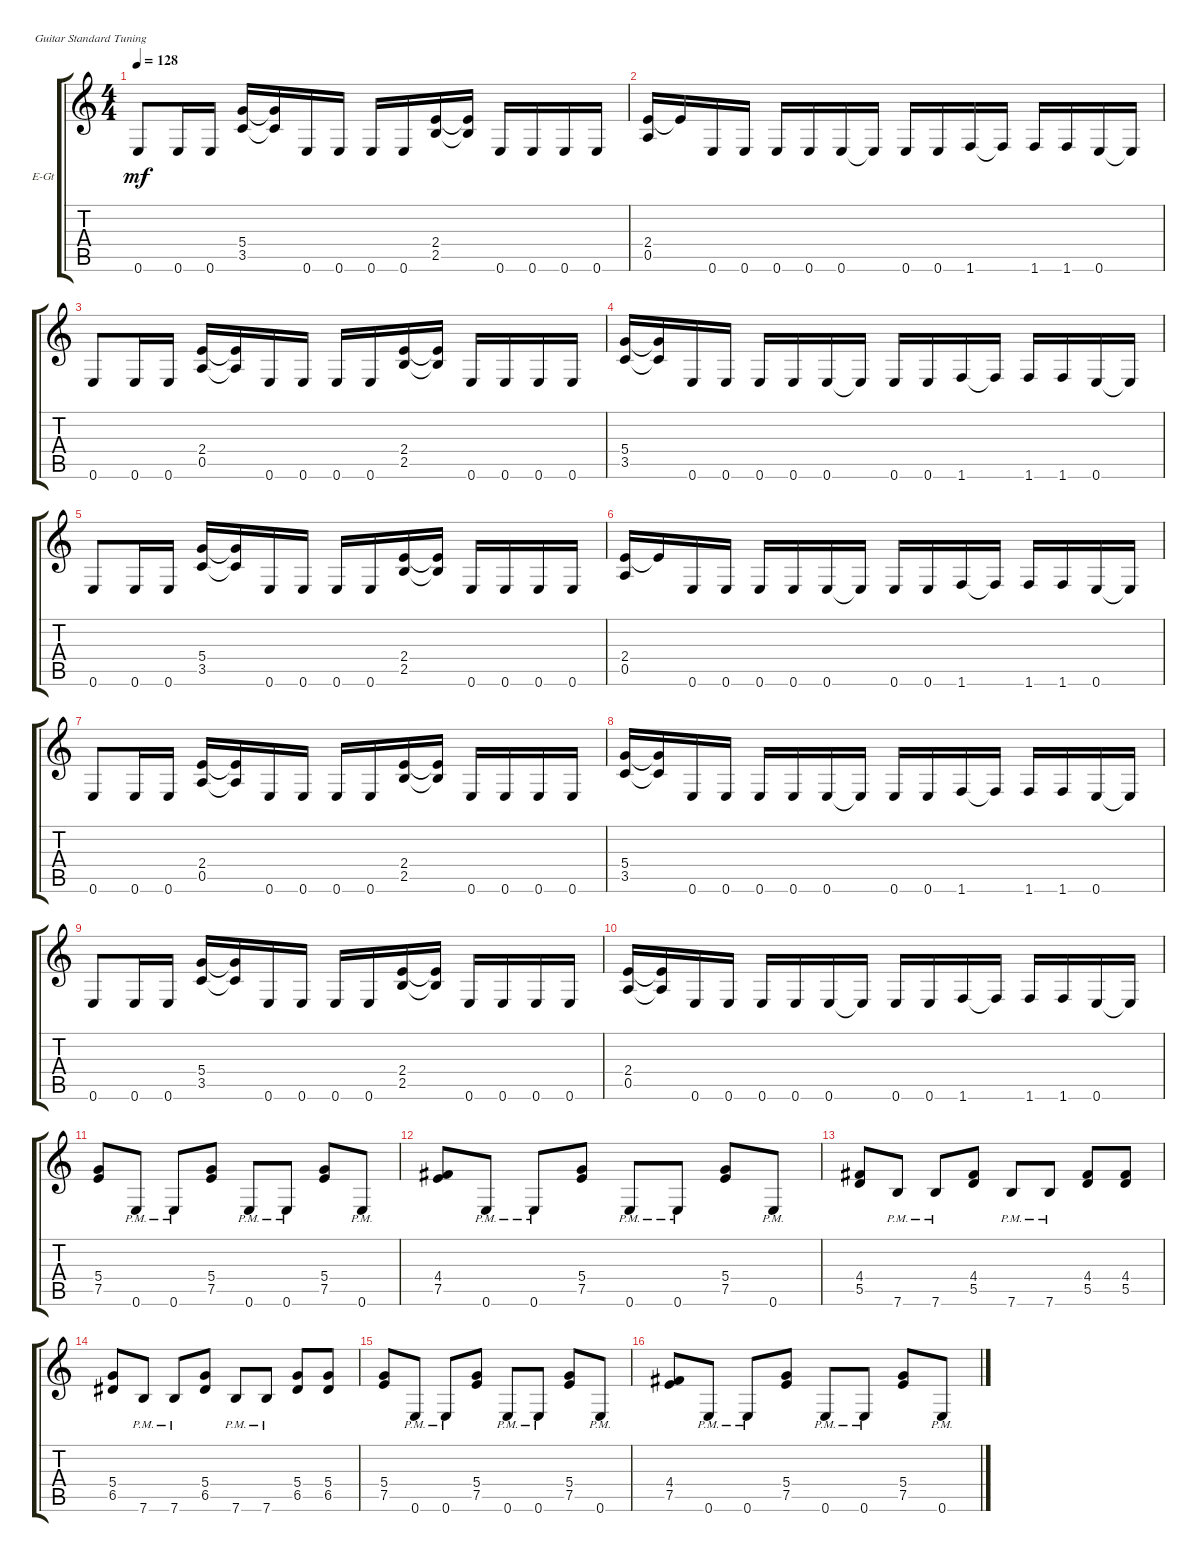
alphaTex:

\defaultSystemsLayout 4
\bracketExtendMode groupsimilarinstruments
\firstSystemTrackNameOrientation horizontal
\otherSystemsTrackNameOrientation horizontal
\track ("Electric Guitar" "E-Gt") {instrument distortionguitar}
\staff {score tabs}
\tuning (E4 B3 G3 D3 A2 E2)
\ts (4 4)
\tempo 128
\clef g2
\ks c
0.6.8{dy mf} 0.6.16 0.6.16 (3.5 5.4).16 (3.5{t} 5.4{t}).16 0.6.16 0.6.16 0.6.16 0.6.16 (2.5 2.4).16 (2.5{t} 2.4{t}).16 0.6.16 0.6.16 0.6.16 0.6.16 |
(0.5 2.4).16 2.4{t}.16 0.6.16 0.6.16 0.6.16 0.6.16 0.6.16 0.6{t}.16 0.6.16 0.6.16 1.6.16 1.6{t}.16 1.6.16 1.6.16 0.6.16 0.6{t}.16 |
0.6.8 0.6.16 0.6.16 (0.5 2.4).16 (0.5{t} 2.4{t}).16 0.6.16 0.6.16 0.6.16 0.6.16 (2.5 2.4).16 (2.5{t} 2.4{t}).16 0.6.16 0.6.16 0.6.16 0.6.16 |
(3.5 5.4).16 (3.5{t} 5.4{t}).16 0.6.16 0.6.16 0.6.16 0.6.16 0.6.16 0.6{t}.16 0.6.16 0.6.16 1.6.16 1.6{t}.16 1.6.16 1.6.16 0.6.16 0.6{t}.16 |
0.6.8 0.6.16 0.6.16 (3.5 5.4).16 (3.5{t} 5.4{t}).16 0.6.16 0.6.16 0.6.16 0.6.16 (2.5 2.4).16 (2.5{t} 2.4{t}).16 0.6.16 0.6.16 0.6.16 0.6.16 |
(0.5 2.4).16 2.4{t}.16 0.6.16 0.6.16 0.6.16 0.6.16 0.6.16 0.6{t}.16 0.6.16 0.6.16 1.6.16 1.6{t}.16 1.6.16 1.6.16 0.6.16 0.6{t}.16 |
0.6.8 0.6.16 0.6.16 (0.5 2.4).16 (0.5{t} 2.4{t}).16 0.6.16 0.6.16 0.6.16 0.6.16 (2.5 2.4).16 (2.5{t} 2.4{t}).16 0.6.16 0.6.16 0.6.16 0.6.16 |
(3.5 5.4).16 (3.5{t} 5.4{t}).16 0.6.16 0.6.16 0.6.16 0.6.16 0.6.16 0.6{t}.16 0.6.16 0.6.16 1.6.16 1.6{t}.16 1.6.16 1.6.16 0.6.16 0.6{t}.16 |
0.6.8 0.6.16 0.6.16 (3.5 5.4).16 (3.5{t} 5.4{t}).16 0.6.16 0.6.16 0.6.16 0.6.16 (2.5 2.4).16 (2.5{t} 2.4{t}).16 0.6.16 0.6.16 0.6.16 0.6.16 |
(0.5 2.4).16 (2.4{t} 0.5{t}).16 0.6.16 0.6.16 0.6.16 0.6.16 0.6.16 0.6{t}.16 0.6.16 0.6.16 1.6.16 1.6{t}.16 1.6.16 1.6.16 0.6.16 0.6{t}.16 |
(7.5 5.4).8 0.6{pm}.8 0.6{pm}.8 (7.5 5.4).8 0.6{pm}.8 0.6{pm}.8 (7.5 5.4).8 0.6{pm}.8 |
(7.5 4.4).8 0.6{pm}.8 0.6{pm}.8 (7.5 5.4).8 0.6{pm}.8 0.6{pm}.8 (7.5 5.4).8 0.6{pm}.8 |
(5.5 4.4).8 7.6{pm}.8 7.6{pm}.8 (5.5 4.4).8 7.6{pm}.8 7.6{pm}.8 (5.5 4.4).8 (5.5 4.4).8 |
(6.5 5.4).8 7.6{pm}.8 7.6{pm}.8 (6.5 5.4).8 7.6{pm}.8 7.6{pm}.8 (6.5 5.4).8 (6.5 5.4).8 |
(7.5 5.4).8 0.6{pm}.8 0.6{pm}.8 (7.5 5.4).8 0.6{pm}.8 0.6{pm}.8 (7.5 5.4).8 0.6{pm}.8 |
(7.5 4.4).8 0.6{pm}.8 0.6{pm}.8 (7.5 5.4).8 0.6{pm}.8 0.6{pm}.8 (7.5 5.4).8 0.6{pm}.8
